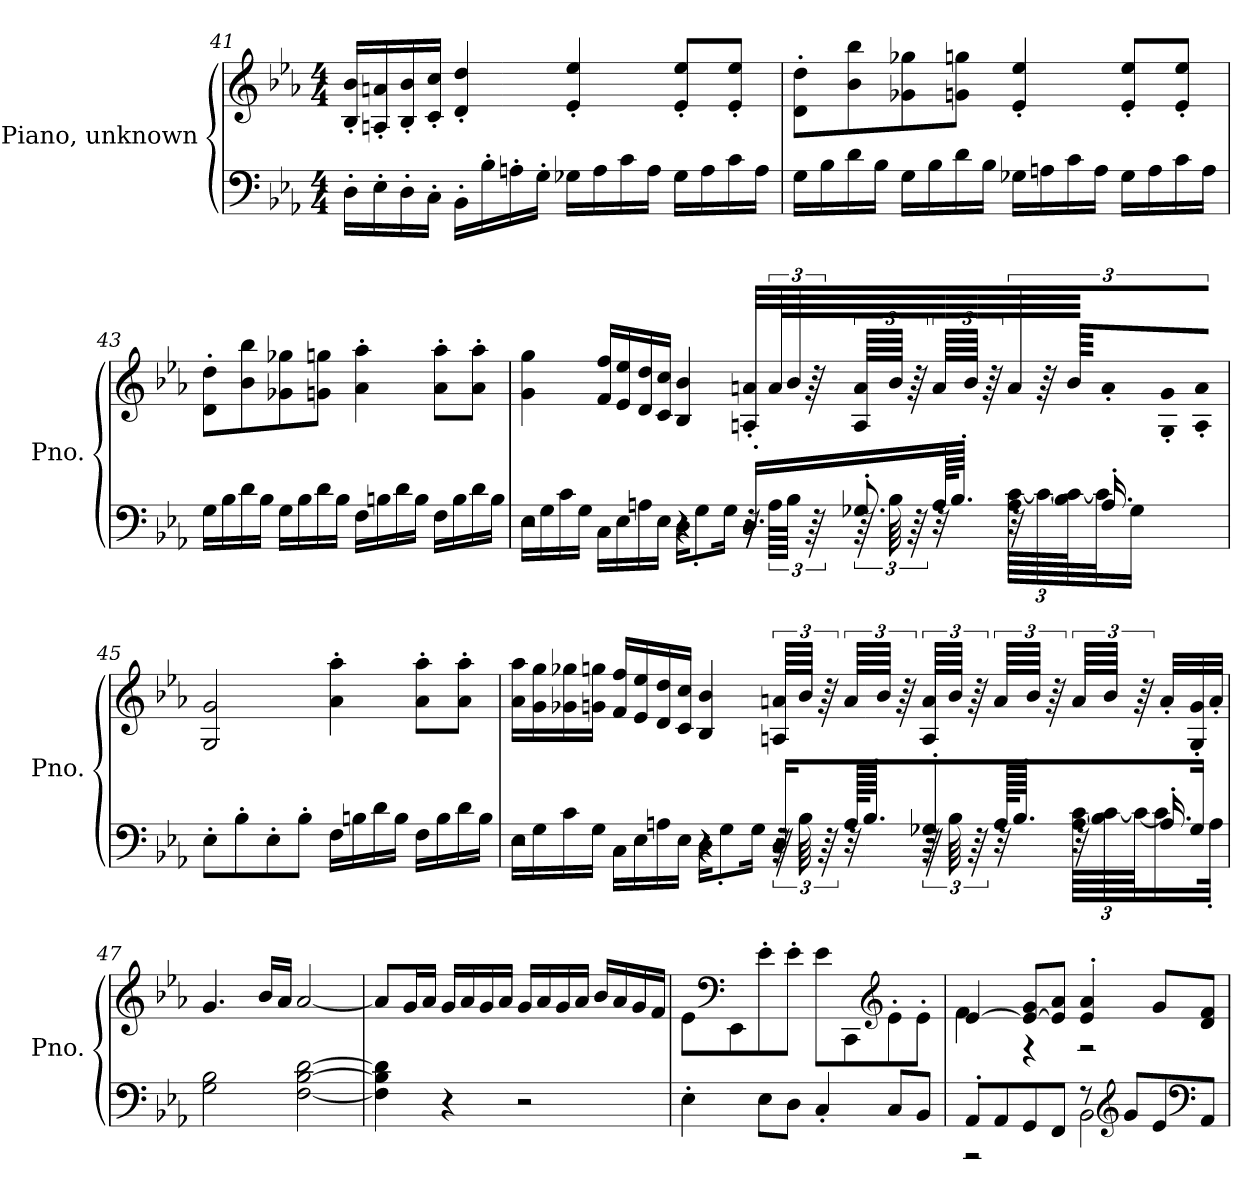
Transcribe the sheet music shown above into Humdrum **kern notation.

**kern	**kern
*part1	*part1
*staff2	*staff1
*I"Piano, unknown	*
*I'Pno.	*
!!LO:LB:g=z
*clefF4	*clefG2
*k[b-e-a-]	*k[b-e-a-]
*M4/4	*M4/4
=41	=41
16D'\LL	16B-/' 16b-/'LL
16E-'\	16An/' 16an/'
16D'\	16B-/' 16b-/'
16C'\JJ	16c/' 16cc/'JJ
16BB-'\LL	4d/' 4dd/'
16B-'\	.
16An'\	.
16G'\JJ	.
16G-X\LL	4e-/' 4ee-/'
16A\	.
16c\	.
16A\JJ	.
16G-\LL	8e-/' 8ee-/'L
16A\	.
16c\	8e-/' 8ee-/'J
16A\JJ	.
=42	=42
16G\LL	8d\' 8dd\'L
16B-\	.
16d\	8b-\ 8bb-\
16B-\JJ	.
16G\LL	8g-X\ 8gg-X\
16B-\	.
16d\	8gn\ 8ggn\J
16B-\JJ	.
16G-X\LL	4e-/' 4ee-/'
16An\	.
16c\	.
16A\JJ	.
16G-\LL	8e-/' 8ee-/'L
16A\	.
16c\	8e-/' 8ee-/'J
16A\JJ	.
!!LO:LB:g=z
=43	=43
16G\LL	8d\' 8dd\'L
16B-\	.
16d\	8b-\ 8bb-\
16B-\JJ	.
16G\LL	8g-X\ 8gg-X\
16B-\	.
16d\	8gn\ 8ggn\J
16B-\JJ	.
16F\LL	4a-\' 4aa-\'
16Bn\	.
16d\	.
16B\JJ	.
16F\LL	8a-\' 8aa-\'L
16B\	.
16d\	8a-\' 8aa-\'J
16B\JJ	.
!!LO:LB:g=z
=44	=44
*^	*
*	*^	*
2r	16E-\LL	2r	4g\ 4gg\
.	16G\	.	.
.	16c\	.	.
.	16G\JJ	.	.
.	16C\LL	.	16f/ 16ff/LL
.	16E-\	.	16e-/ 16ee-/
.	16An\	.	16d/ 16dd/
.	16E-\JJ	.	16c/ 16cc/JJ
4r	16D\KL	4r	4B-/ 4b-/
.	8G'\	.	.
.	16G\Jk	.	.
16.D'/LL	32r	16r	32An/' 32an/'LLL
.	96A\LLLL	.	96a/L
.	96B-\JJJJ	.	96b-/JJJJ
.	96r	.	96r
.	96r	8.G-X'/	96A/ 96a/LLLL
.	96B-\	.	96b-/JJJJ
.	96r	.	96r
128A/KLL	32r	.	96a/LLLL
64.B-'/JJJJ	.	.	.
.	.	.	96b-/JJJJ
.	.	.	96r
*	*Xbrackettup	*	*
32r	96A\ [96c\LLLL	.	96a/
.	96c\_	.	96r
.	96B-\ 96c\_J	.	96b-/KLLL
16.A'/	32c\J]	.	32a'/
.	16G-\JJ	.	32G/' 32g/'
.	.	.	32A/' 32a/'JJJ
*v	*v	*v	*
!!LO:PB:g=z
=45	=45
8E-'\L	2G/ 2g/
8B-'\	.
8E-'\	.
8B-'\J	.
16F\LL	4a-\' 4aa-\'
16Bn\	.
16d\	.
16B\JJ	.
16F\LL	8a-\' 8aa-\'L
16B\	.
16d\	8a-\' 8aa-\'J
16B\JJ	.
!!LO:LB:g=z
=46	=46
*^	*
*	*^	*
2r	16E-\LL	2r	16a-\ 16aa-\LL
.	16G\	.	16g\ 16gg\
.	16c\	.	16g-X\ 16gg-X\
.	16G\JJ	.	16gn\ 16ggn\JJ
.	16C\LL	.	16f/ 16ff/LL
.	16E-\	.	16e-/ 16ee-/
.	16An\	.	16d/ 16dd/
.	16E-\JJ	.	16c/ 16cc/JJ
4r	16D\KL	4r	4B-/ 4b-/
.	8G'\	.	.
.	16G\Jk	.	.
*	*brackettup	*	*
32r	96r	16D/KL	96An/ 96an/LLLL
.	96B-\	.	96b-/JJJJ
.	96r	.	96r
128A/KLLLL	32r	.	96a/LLLL
64.B-'/JJJJ	.	.	.
.	.	.	96b-/JJJJ
.	.	.	96r
32r	96r	8G-X'/	96A/ 96a/LLLL
.	96B-\	.	96b-/JJJJ
.	96r	.	96r
128A/KLLLL	32r	.	96a/LLLL
64.B-'/JJJJ	.	.	.
.	.	.	96b-/JJJJ
.	.	.	96r
*	*Xbrackettup	*	*
32r	96A\ [96c\LLLL	.	96a/LLLL
.	96B-\ 96c\_	.	96b-/JJJJ
.	96c\JJ_	.	96r
16.A'/	16c\]	.	32a'/LLL
.	.	16G-/Jk	32G/' 32g/'
.	32A'\JJk	.	32a'/JJJ
*v	*v	*v	*
=47	=47
2G\ 2B-\	4.g/
.	16b-/LL
.	16a-/JJ
[2F\ [2B-\ [2d\	[2a-/
!!LO:LB:g=z
=48	=48
4F\] 4B-\] 4d\]	8a-/L]
.	16g/L
.	16a-/JJ
4r	16g/LL
.	16a-/
.	16g/
.	16a-/JJ
2r	16g/LL
.	16a-/
.	16g/
.	16a-/JJ
.	16b-/LL
.	16a-/
.	16g/
.	16f/JJ
=49	=49
4E-'\	8e-\L
*	*clefF4
.	8EE-\
8E-\L	8e-'\
8D\J	8e-'\J
4C'/	8e-\L
.	8CC\
*	*clefG2
8C/L	8e-'\
8BB-/J	8e-'\J
=50	=50
*^	*^
8AA-'/L	2r	[4e-/	4f\
8AA-/	.	.	.
8GG/	.	8e-/_ 8g/L	4r
8FF/J	.	8e-/] 8a-/J	.
8r	2BB-\	4e-/' 4a-/'	2r
*clefG2	*	*	*
8g/L	.	.	.
8e-/	.	8g/L	.
*clefF4	*	*	*
8AA-/J	.	8d/ 8f/J	.
*v	*v	*	*
*	*v	*v
=	=
*-	*-
